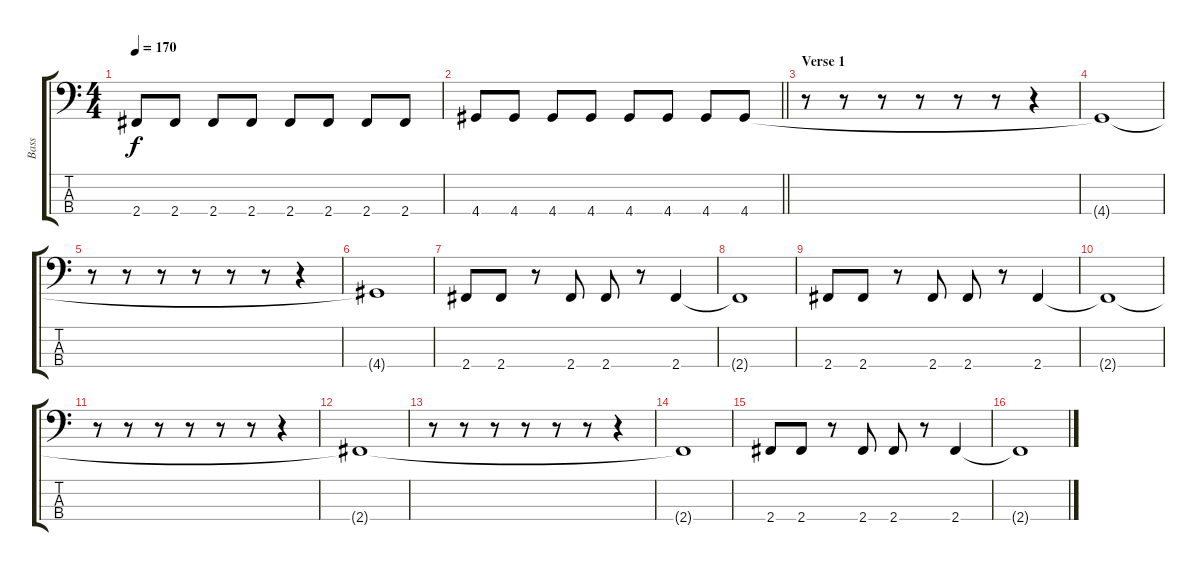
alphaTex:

\track ("Bass" "Bass") {instrument electricbassfinger}
\staff {score tabs}
\tuning (G2 D2 A1 E1) {hide}
\ts (4 4)
\tempo 170
\clef f4
\ks c
2.4.8{dy f} 2.4.8 2.4.8 2.4.8 2.4.8 2.4.8 2.4.8 2.4.8 |
\barLineRight lightlight
4.4.8 4.4.8 4.4.8 4.4.8 4.4.8 4.4.8 4.4.8 4.4.8 |
\section ("" "Verse 1")
r.8 r.8 r.8 r.8 r.8 r.8 r.4 |
4.4{t}.1 |
r.8 r.8 r.8 r.8 r.8 r.8 r.4 |
4.4{t}.1 |
2.4.8 2.4.8 r.8 2.4.8 2.4.8 r.8 2.4.4 |
2.4{t}.1 |
2.4.8 2.4.8 r.8 2.4.8 2.4.8 r.8 2.4.4 |
2.4{t}.1 |
r.8 r.8 r.8 r.8 r.8 r.8 r.4 |
2.4{t}.1 |
r.8 r.8 r.8 r.8 r.8 r.8 r.4 |
2.4{t}.1 |
2.4.8 2.4.8 r.8 2.4.8 2.4.8 r.8 2.4.4 |
2.4{t}.1
